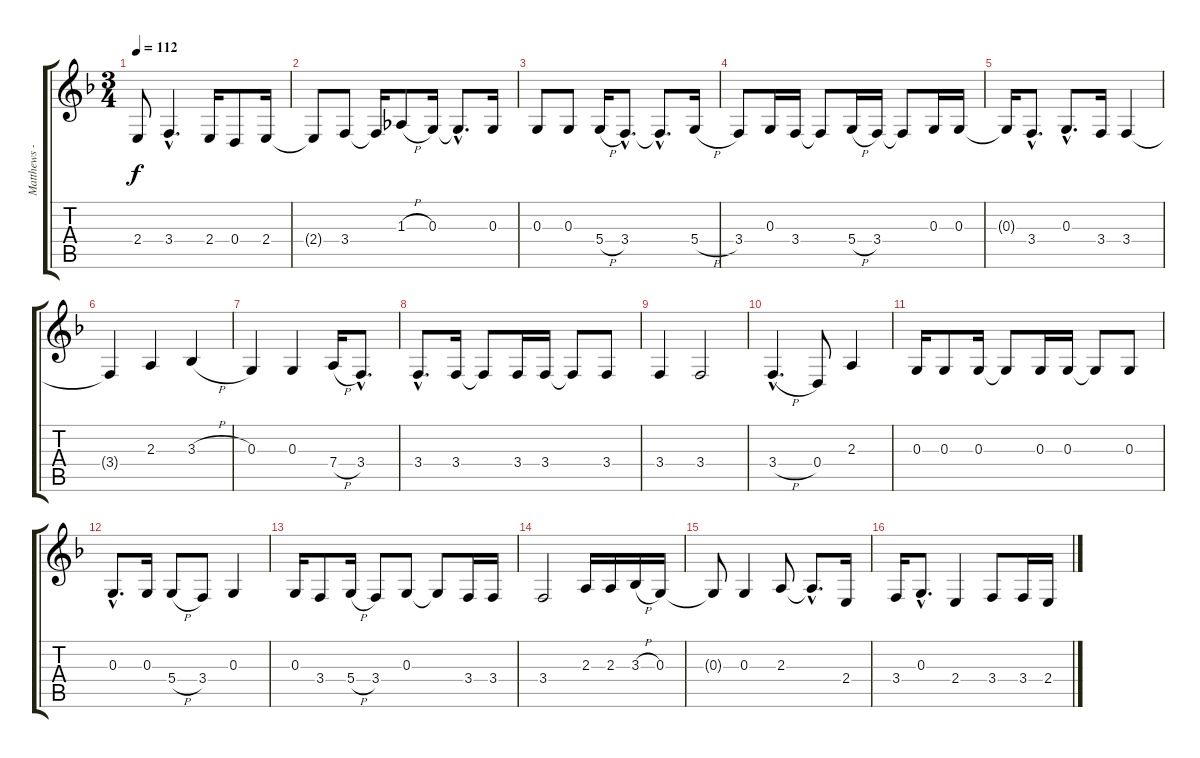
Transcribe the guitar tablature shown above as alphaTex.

\track ("Matthews - Vocals" "Matthews -") {instrument flute}
\staff {score tabs}
\tuning (E4 B3 G3 D3 A2 E2) {hide}
\ts (3 4)
\tempo 112
\clef g2
\ks dminor
2.4{t}.8{dy f} 3.4{hac}.4{d} 2.4.16 0.4.8 2.4.16 |
2.4{t}.8 3.4.8 3.4{t}.16 1.3{h}.8 0.3.16 0.3{hac t}.8{d} 0.3.16 |
0.3.8 0.3.8 5.4{h}.16 3.4{hac}.8{d} 3.4{hac t}.8{d} 5.4{h}.16 |
3.4.8 0.3.16 3.4.16 3.4{t}.8 5.4{h}.16 3.4.16 3.4{t}.8 0.3.16 0.3.16 |
0.3{t}.16 3.4{hac}.8{d} 0.3{hac}.8{d} 3.4.16 3.4.4 |
3.4{t}.4 2.3.4 3.3{h}.4 |
0.3.4 0.3.4 7.4{h}.16 3.4{hac}.8{d} |
3.4{hac}.8{d} 3.4.16 3.4{t}.8 3.4.16 3.4.16 3.4{t}.8 3.4.8 |
3.4.4 3.4.2 |
3.4{h hac}.4{d} 0.4.8 2.3.4 |
0.3.16 0.3.8 0.3.16 0.3{t}.8 0.3.16 0.3.16 0.3{t}.8 0.3.8 |
0.3{hac}.8{d} 0.3.16 5.4{h}.8 3.4.8 0.3.4 |
0.3.16 3.4.8 5.4{h}.16 3.4.8 0.3.8 0.3{t}.8 3.4.16 3.4.16 |
3.4.2 2.3.16 2.3.16 3.3{h}.16 0.3.16 |
0.3{t}.8 0.3.4 2.3.8 2.3{hac t}.8{d} 2.4.16 |
3.4.16 0.3{hac}.8{d} 2.4.4 3.4.8 3.4.16 2.4.16
